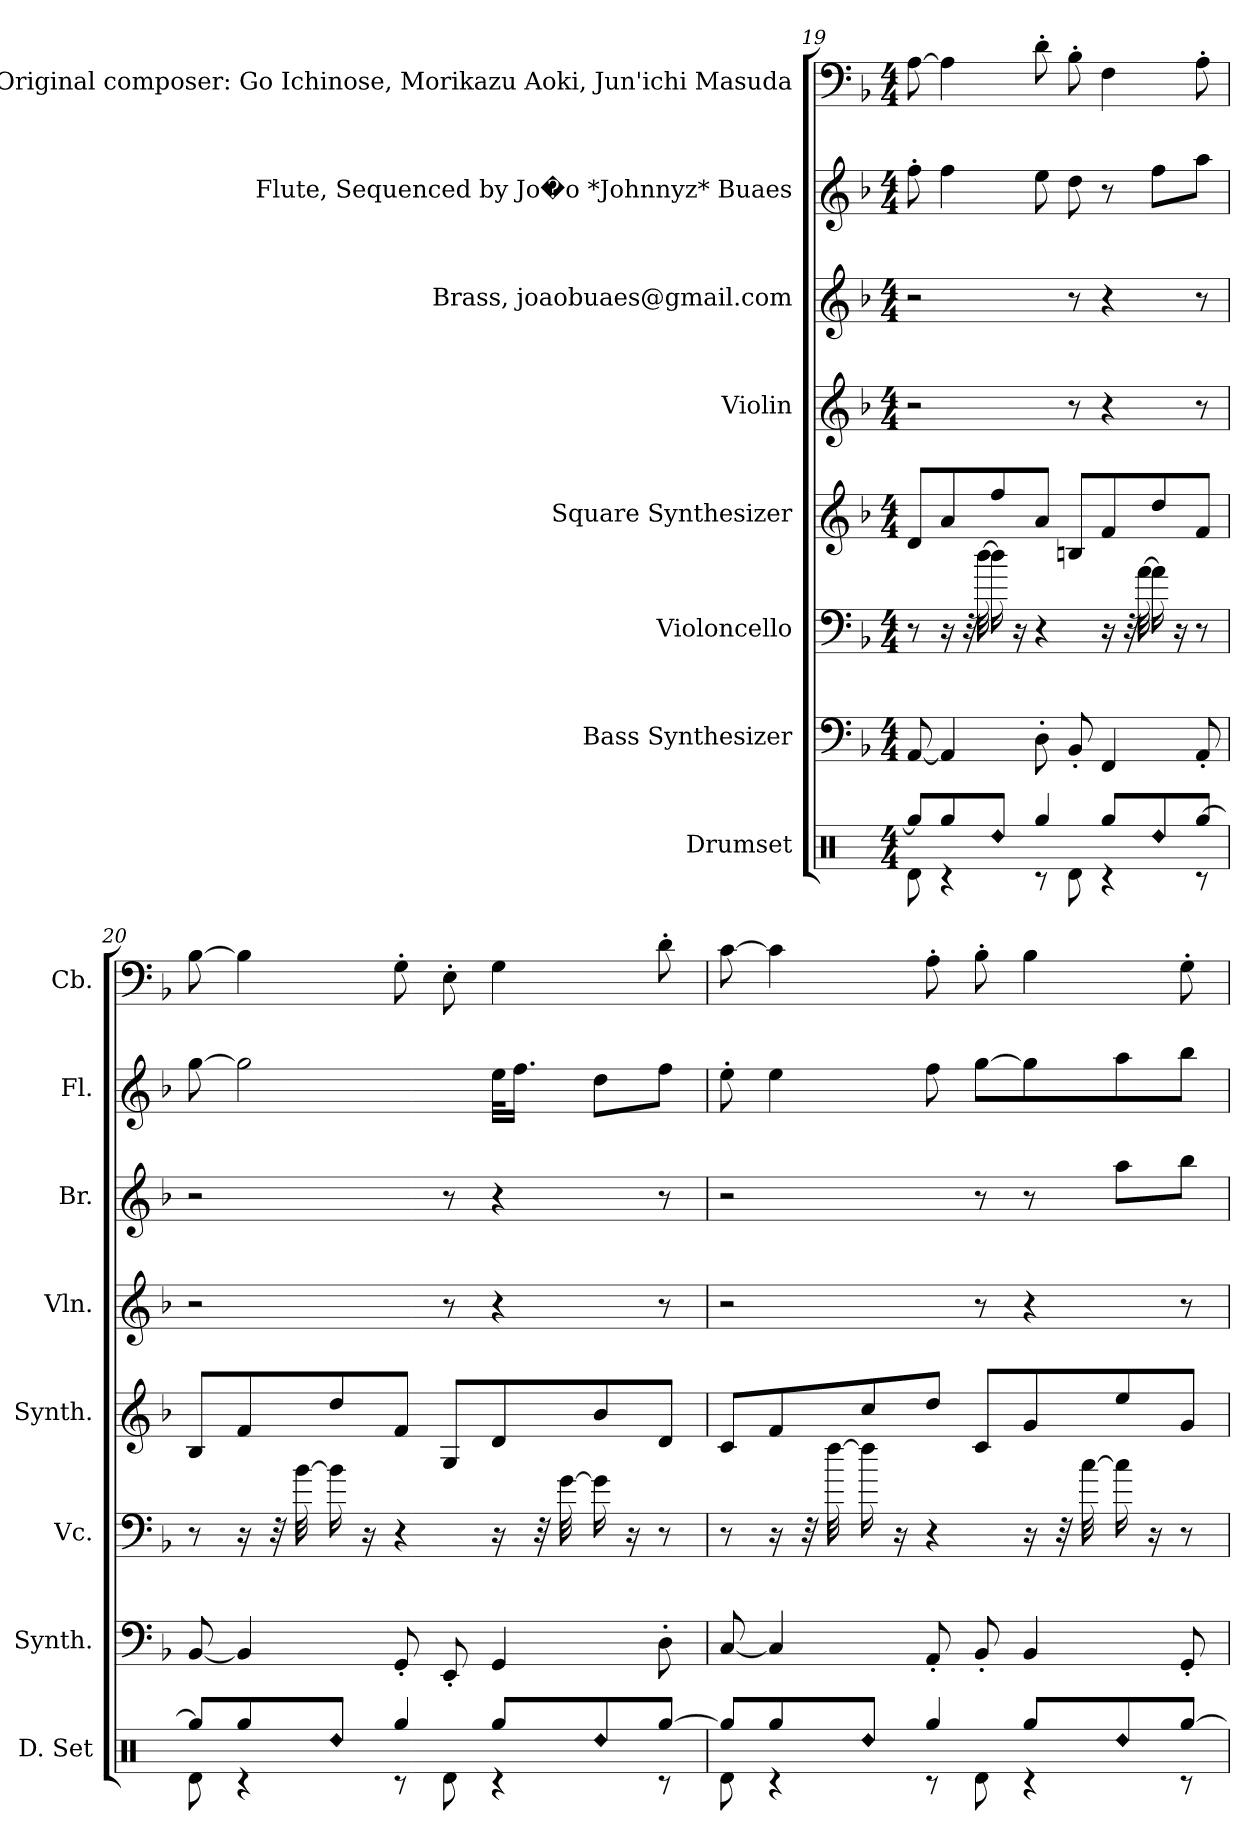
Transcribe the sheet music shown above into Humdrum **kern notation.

**kern	**kern	**kern	**kern	**kern	**kern	**kern	**kern
*part8	*part7	*part6	*part5	*part4	*part3	*part2	*part1
*staff8	*staff7	*staff6	*staff5	*staff4	*staff3	*staff2	*staff1
*I"Drumset	*I"Bass Synthesizer	*I"Violoncello	*I"Square Synthesizer	*I"Violin	*I"Brass, joaobuaes@gmail.com	*I"Flute, Sequenced by Jo�o *Johnnyz* Buaes	*I"Contrabass, Original composer: Go Ichinose, Morikazu Aoki, Jun'ichi Masuda
*I'D. Set	*I'Synth.	*I'Vc.	*I'Synth.	*I'Vln.	*I'Br.	*I'Fl.	*I'Cb.
!!LO:PB:g=z
*clefX	*clefF4	*clefF4	*clefG2	*clefG2	*clefG2	*clefG2	*clefF4
*	*	*	*	*	*	*	*ITrd7c12
*k[]	*k[b-]	*k[b-]	*k[b-]	*k[b-]	*k[b-]	*k[b-]	*k[b-]
*M4/4	*M4/4	*M4/4	*M4/4	*M4/4	*M4/4	*M4/4	*M4/4
=19	=19	=19	=19	=19	=19	=19	=19
*^	*	*	*	*	*	*	*
8Rgg/L]	8Rd\	[8AA/	8r	8d/L	2r	2r	8ff'\	[8AA\
8Rgg/	4r	4AA/]	16r	8a/	.	.	4ff\	4AA\]
.	.	.	32r	.	.	.	.	.
.	.	.	[32dd\	.	.	.	.	.
!LO:N:head=diamond	!	!	!	!	!	!	!	!
8Rdd/J	.	.	16dd\]	8ff/	.	.	.	.
.	.	.	16r	.	.	.	.	.
4Rgg/	8r	8D'\	4r	8a/J	.	.	8ee\	8D'\
.	8Rd\	8BB-'/	.	8Bn/L	8r	8r	8dd\	8BB-'\
8Rgg/L	4r	4FF/	16r	8f/	4r	4r	8r	4FF\
.	.	.	32r	.	.	.	.	.
.	.	.	[32a\	.	.	.	.	.
!LO:N:head=diamond	!	!	!	!	!	!	!	!
8Rdd/	.	.	16a\]	8dd/	.	.	8ff\L	.
.	.	.	16r	.	.	.	.	.
[8Rgg/J	8r	8AA'/	8r	8f/J	8r	8r	8aa\J	8AA'\
=20	=20	=20	=20	=20	=20	=20	=20	=20
8Rgg/L]	8Rd\	[8BB-/	8r	8B-/L	2r	2r	[8gg\	[8BB-\
8Rgg/	4r	4BB-/]	16r	8f/	.	.	2gg\]	4BB-\]
.	.	.	32r	.	.	.	.	.
.	.	.	[32b-\	.	.	.	.	.
!LO:N:head=diamond	!	!	!	!	!	!	!	!
8Rdd/J	.	.	16b-\]	8dd/	.	.	.	.
.	.	.	16r	.	.	.	.	.
4Rgg/	8r	8GG'/	4r	8f/J	.	.	.	8GG'\
.	8Rd\	8EE'/	.	8G/L	8r	8r	.	8EE'\
8Rgg/L	4r	4GG/	16r	8d/	4r	4r	32ee\KLL	4GG\
.	.	.	.	.	.	.	16.ff\JJ	.
.	.	.	32r	.	.	.	.	.
.	.	.	[32g\	.	.	.	.	.
!LO:N:head=diamond	!	!	!	!	!	!	!	!
8Rdd/	.	.	16g\]	8b-/	.	.	8dd\L	.
.	.	.	16r	.	.	.	.	.
[8Rgg/J	8r	8D'\	8r	8d/J	8r	8r	8ff\J	8D'\
!!LO:PB:g=z
=21	=21	=21	=21	=21	=21	=21	=21	=21
8Rgg/L]	8Rd\	[8C/	8r	8c/L	2r	2r	8ee'\	[8C\
8Rgg/	4r	4C/]	16r	8f/	.	.	4ee\	4C\]
.	.	.	32r	.	.	.	.	.
.	.	.	[32ff\	.	.	.	.	.
!LO:N:head=diamond	!	!	!	!	!	!	!	!
8Rdd/J	.	.	16ff\]	8cc/	.	.	.	.
.	.	.	16r	.	.	.	.	.
4Rgg/	8r	8AA'/	4r	8dd/J	.	.	8ff\	8AA'\
.	8Rd\	8BB-'/	.	8c/L	8r	8r	[8gg\L	8BB-'\
8Rgg/L	4r	4BB-/	16r	8g/	4r	8r	8gg\]	4BB-\
.	.	.	32r	.	.	.	.	.
.	.	.	[32cc\	.	.	.	.	.
!LO:N:head=diamond	!	!	!	!	!	!	!	!
8Rdd/	.	.	16cc\]	8ee/	.	8aa\L	8aa\	.
.	.	.	16r	.	.	.	.	.
[8Rgg/J	8r	8GG'/	8r	8g/J	8r	8bb-\J	8bb-\J	8GG'\
*v	*v	*	*	*	*	*	*	*
=	=	=	=	=	=	=	=
*-	*-	*-	*-	*-	*-	*-	*-
